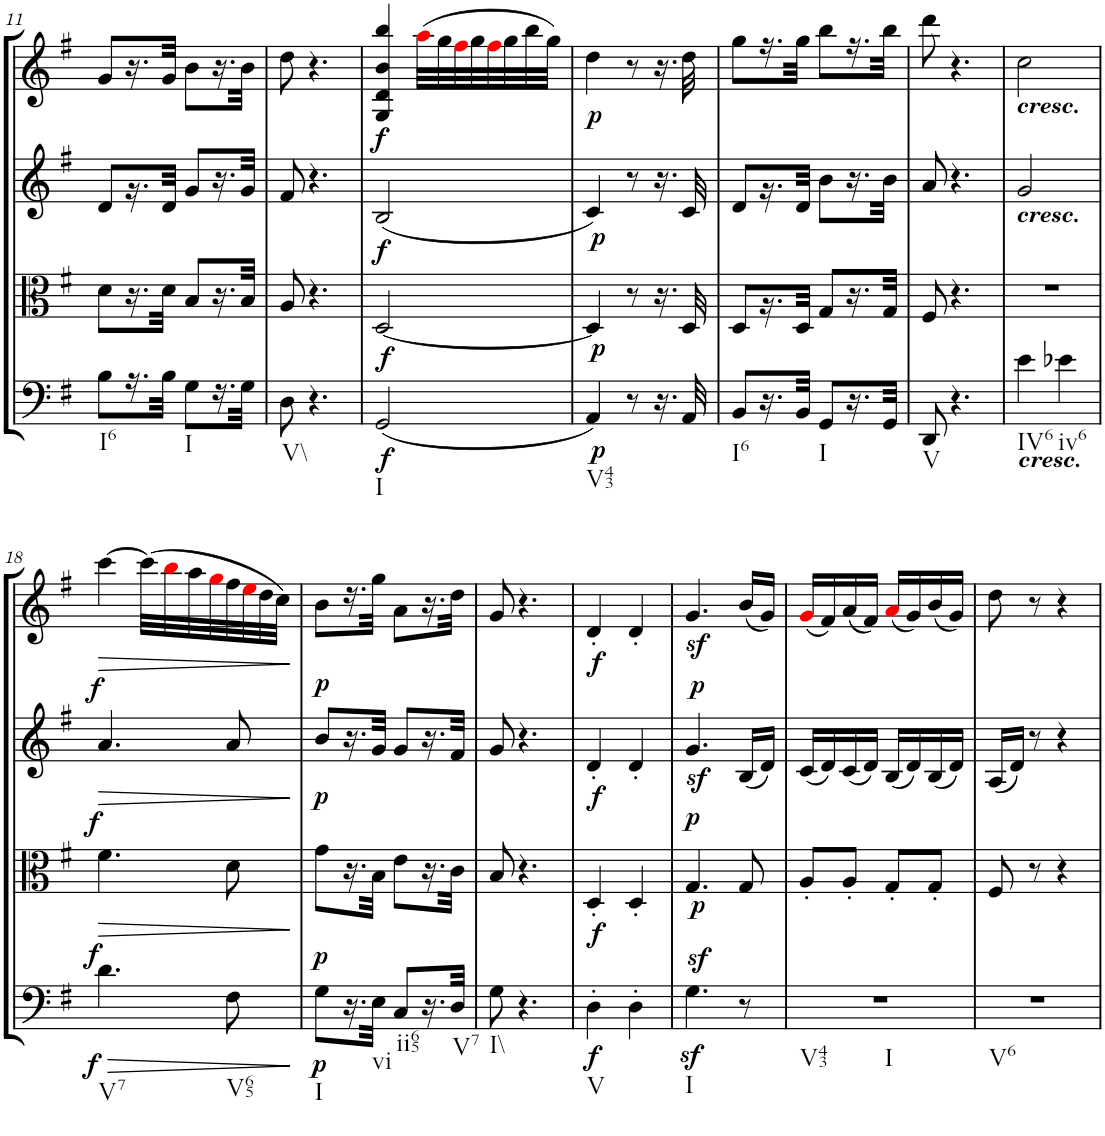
**kern	**dynam	**kern	**dynam	**kern	**dynam	**kern	**dynam
*part4	*part4	*part3	*part3	*part2	*part2	*part1	*part1
*staff4	*staff4	*staff3	*staff3	*staff2	*staff2	*staff1	*staff1
*I"Cello	*	*I"Viola	*	*I"2nd Violin	*	*I"1st Violin	*
*	*	*I'Vla	*	*I'Vln	*	*I'Vln	*
!!LO:PB:g=z
*clefF4	*	*clefC3	*	*clefG2	*	*clefG2	*
*k[f#]	*	*k[f#]	*	*k[f#]	*	*k[f#]	*
*G:	*	*G:	*	*G:	*	*G:	*
*M2/4	*	*M2/4	*	*M2/4	*	*M2/4	*
=11	=11	=11	=11	=11	=11	=11	=11
!LO:TX:b:t=I6	!	!	!	!	!	!	!
8B\L	.	8d\L	.	8d/L	.	8g/L	.
16.r	.	16.r	.	16.r	.	16.r	.
32B\JJk	.	32d\JJk	.	32d/JJk	.	32g/JJk	.
!LO:TX:b:t=I	!	!	!	!	!	!	!
8G\L	.	8B/L	.	8g/L	.	8b\L	.
16.r	.	16.r	.	16.r	.	16.r	.
32G\JJk	.	32B/JJk	.	32g/JJk	.	32b\JJk	.
=12	=12	=12	=12	=12	=12	=12	=12
!LO:TX:b:t=V\\	!	!	!	!	!	!	!
8D\	.	8A/	.	8f#/	.	8dd\	.
4.r	.	4.r	.	4.r	.	4.r	.
=13	=13	=13	=13	=13	=13	=13	=13
!LO:TX:b:t=I	!	!	!	!	!	!	!
!	!LO:DY:b	!	!LO:DY:b	!	!	!	!
!	!	!	!LO:DY:n=1:a	!	!LO:DY:a	!	!
(2GG/	f	[2D/	f f	(2B/	f	4G/ 4d/ 4b/ 4bb/	.
.	.	.	.	.	.	(32aai\LLL	.
.	.	.	.	.	.	32gg\	.
.	.	.	.	.	.	32ff#i\	.
.	.	.	.	.	.	32gg\	.
.	.	.	.	.	.	32ff#i\	.
.	.	.	.	.	.	32gg\	.
.	.	.	.	.	.	32bb\	.
.	.	.	.	.	.	32gg\JJJ)	.
=14	=14	=14	=14	=14	=14	=14	=14
!LO:TX:b:t=V43	!	!	!	!	!	!	!
!	!LO:DY:b	!	!LO:DY:b	!	!LO:DY:b	!	!LO:DY:b
4AA/)	p	4D/]	p	4c/)	p	4dd\	p
8r	.	8r	.	8r	.	8r	.
16.r	.	16.r	.	16.r	.	16.r	.
32AA/	.	32D/	.	32c/	.	32dd\	.
=15	=15	=15	=15	=15	=15	=15	=15
!LO:TX:b:t=I6	!	!	!	!	!	!	!
8BB/L	.	8D/L	.	8d/L	.	8gg\L	.
16.r	.	16.r	.	16.r	.	16.r	.
32BB/JJk	.	32D/JJk	.	32d/JJk	.	32gg\JJk	.
!LO:TX:b:t=I	!	!	!	!	!	!	!
8GG/L	.	8G/L	.	8b\L	.	8bb\L	.
16.r	.	16.r	.	16.r	.	16.r	.
32GG/JJk	.	32G/JJk	.	32b\JJk	.	32bb\JJk	.
=16	=16	=16	=16	=16	=16	=16	=16
!LO:TX:b:t=V	!	!	!	!	!	!	!
8DD/	.	8F#/	.	8a/	.	8ddd\	.
4.r	.	4.r	.	4.r	.	4.r	.
=17	=17	=17	=17	=17	=17	=17	=17
!	!	!	!	!	!	!LO:TX:b:Bi:t=cresc.	!
!	!	!	!	!LO:TX:b:Bi:t=cresc.	!	!	!
!LO:TX:b:Bi:t=cresc.	!	!	!	!	!	!	!
!LO:TX:b:t=IV6	!	!	!	!	!	!	!
4e\	.	2r	.	2g/	.	2cc\	.
!LO:TX:b:t=iv6	!	!	!	!	!	!	!
4e-X\	.	.	.	.	.	.	.
!!LO:LB:g=z
=18	=18	=18	=18	=18	=18	=18	=18
!LO:TX:b:t=V7	!	!	!	!	!	!	!
!	!LO:HP:b	!	!LO:HP:b	!	!LO:HP:b	!	!LO:HP:b
!	!LO:DY:n=1:b	!	!	!	!	!	!
!	!LO:DY:n=2:a	!	!LO:DY:n=1:a	!	!LO:DY:n=1:a	!	!
4.d\	> f f	4.f#\	> f	4.a/	> f	[4ccc\	>
.	.	.	.	.	.	(32ccc\LLL]	.
.	.	.	.	.	.	32bbi\	.
.	.	.	.	.	.	32aa\	.
.	.	.	.	.	.	32ggi\	.
!LO:TX:b:t=V65	!	!	!	!	!	!	!
8F#\	.	8d\	.	8a/	.	32ff#\	.
.	.	.	.	.	.	32eei\	.
.	.	.	.	.	.	32dd\	.
.	.	.	.	.	.	32cc\JJJ)	.
.	]	.	]	.	]	.	]
=19	=19	=19	=19	=19	=19	=19	=19
!LO:TX:b:t=I	!	!	!	!	!	!	!
!	!LO:DY:b	!	!	!	!	!	!
!	!LO:DY:n=1:a	!	!	!	!LO:DY:b	!	!
!	!	!	!	!	!LO:DY:n=1:a	!	!
8G\L	p p	8g\L	.	8b/L	p p	8b\L	.
16.r	.	16.r	.	16.r	.	16.r	.
!LO:TX:b:t=vi	!	!	!	!	!	!	!
32E\JJk	.	32B\JJk	.	32g/JJk	.	32gg\JJk	.
!LO:TX:b:t=ii65	!	!	!	!	!	!	!
8C/L	.	8e\L	.	8g/L	.	8a\L	.
16.r	.	16.r	.	16.r	.	16.r	.
!LO:TX:b:t=V7	!	!	!	!	!	!	!
32D/JJk	.	32c\JJk	.	32f#/JJk	.	32dd\JJk	.
=20	=20	=20	=20	=20	=20	=20	=20
!LO:TX:b:t=I\\	!	!	!	!	!	!	!
8G\	.	8B/	.	8g/	.	8g/	.
4.r	.	4.r	.	4.r	.	4.r	.
=21	=21	=21	=21	=21	=21	=21	=21
!LO:TX:b:t=V	!	!	!	!	!	!	!
!	!LO:DY:b	!	!LO:DY:b	!	!LO:DY:b	!	!LO:DY:b
4D'\	f	4D'/	f	4d'/	f	4d'/	f
4D'\	.	4D'/	.	4d'/	.	4d'/	.
=22	=22	=22	=22	=22	=22	=22	=22
!LO:TX:b:t=I	!	!	!	!	!	!	!
!	!	!	!LO:DY:b	!	!	!	!
!	!	!	!LO:DY:n=1:a	!	!LO:DY:a	!	!
4.Gz>\	.	4.G/	p p	4.gz</	p	4.gz</	.
8r	.	8G/	.	(16B/LL	.	(16b/LL	.
.	.	.	.	16d/JJ)	.	16g/JJ)	.
=23	=23	=23	=23	=23	=23	=23	=23
!LO:TX:b:t=V43	!	!	!	!	!	!	!
!LO:TX:b:t=I	!	!	!	!	!	!	!
2r	.	8A'/L	.	(16c/LL	.	(16gi/LL	.
.	.	.	.	16d/)	.	16f#/)	.
.	.	8A'/J	.	(16c/	.	(16a/	.
.	.	.	.	16d/JJ)	.	16f#/JJ)	.
.	.	8G'/L	.	(16B/LL	.	(16ai/LL	.
.	.	.	.	16d/)	.	16g/)	.
.	.	8G'/J	.	(16B/	.	(16b/	.
.	.	.	.	16d/JJ)	.	16g/JJ)	.
=24	=24	=24	=24	=24	=24	=24	=24
!LO:TX:b:t=V6	!	!	!	!	!	!	!
2r	.	8F#/	.	(16A/LL	.	8dd\	.
.	.	.	.	16d/JJ)	.	.	.
.	.	8r	.	8r	.	8r	.
.	.	4r	.	4r	.	4r	.
=	=	=	=	=	=	=	=
*-	*-	*-	*-	*-	*-	*-	*-
